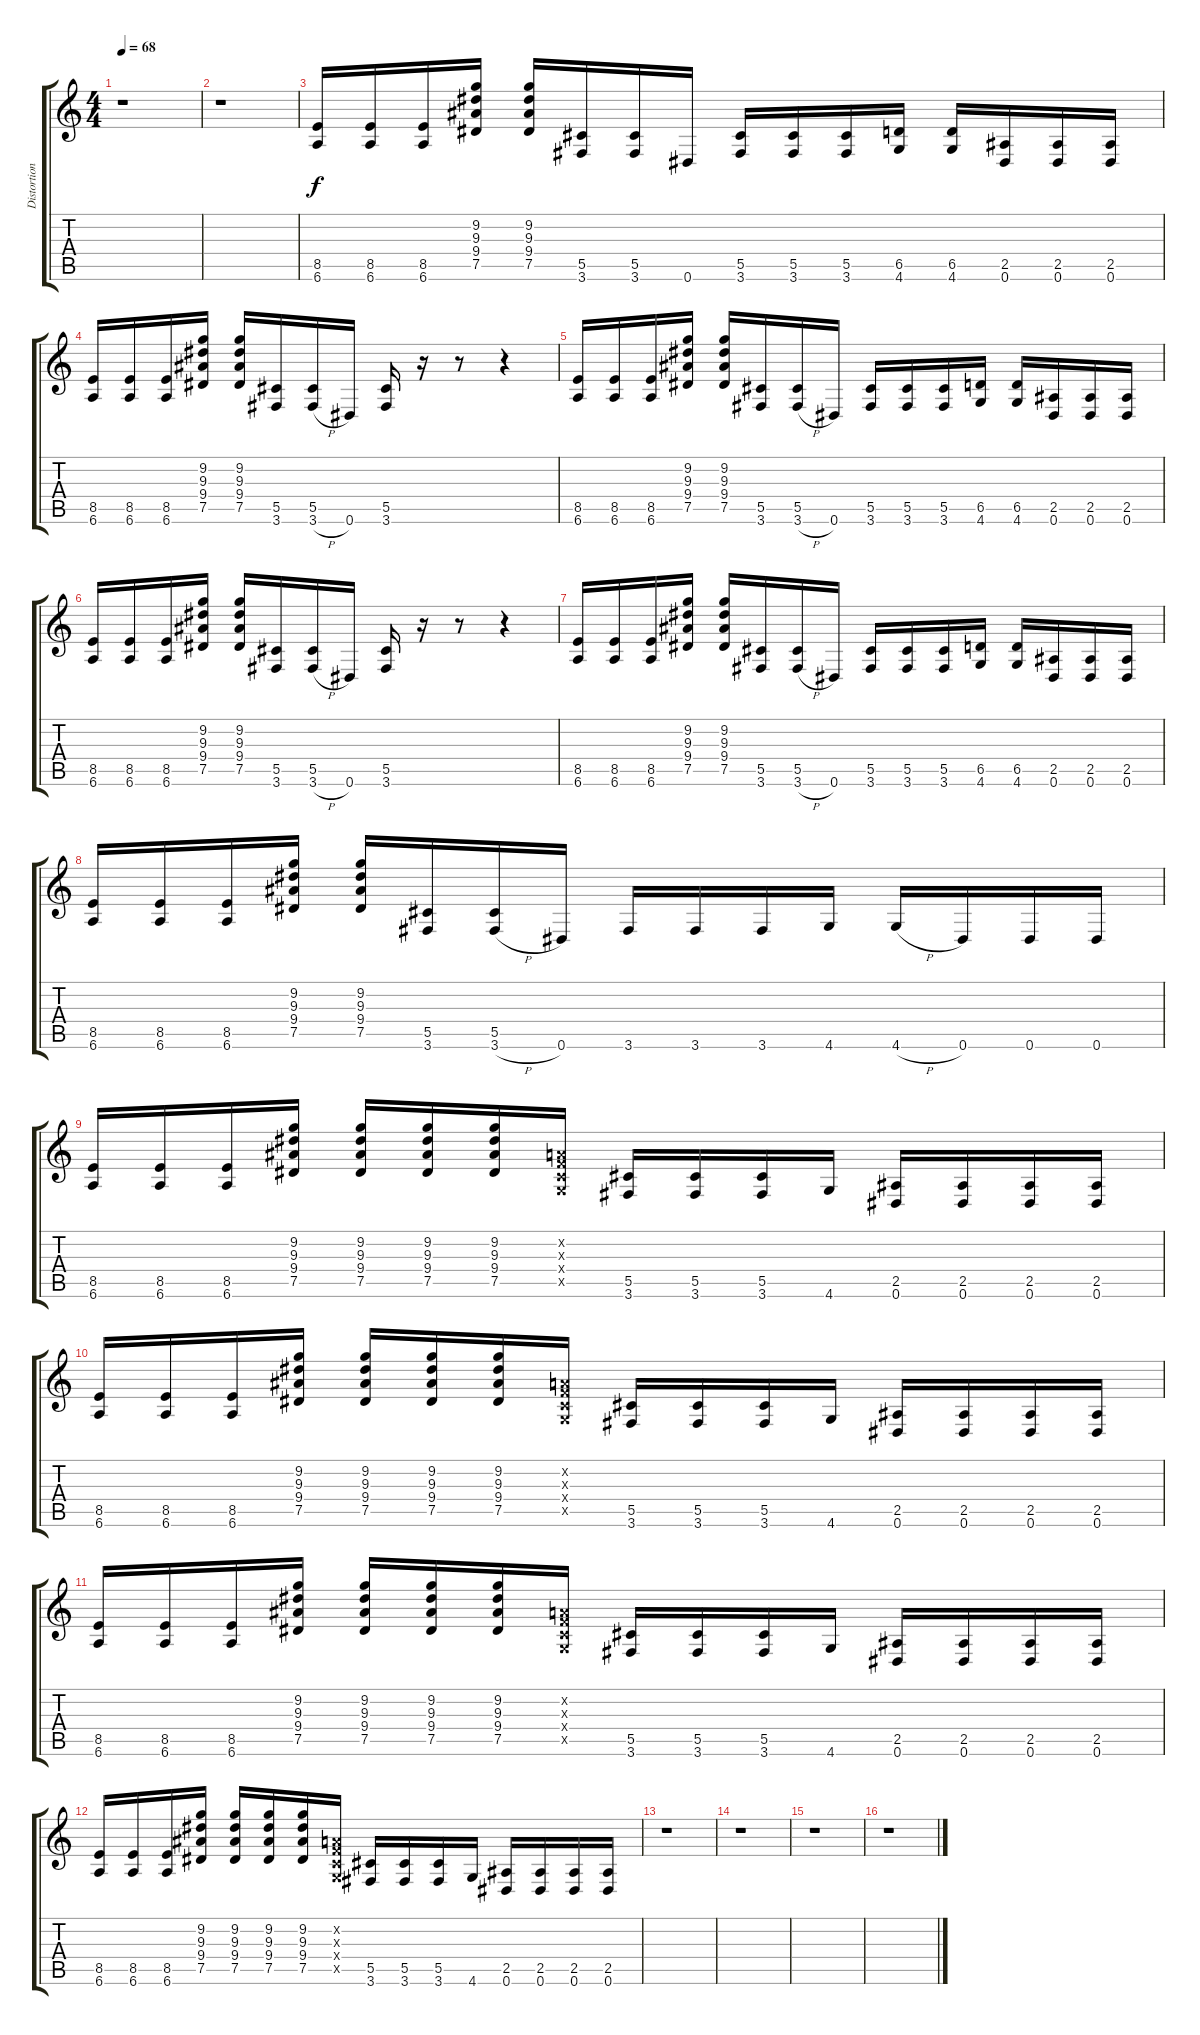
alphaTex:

\track ("Distortion Guitar" "Distortion") {instrument distortionguitar}
\staff {score tabs}
\tuning (Eb4 Bb3 Gb3 Db3 Ab2 Eb2) {hide}
\ts (4 4)
\tempo 68
\clef g2
\ks c
r.1{dy f} |
r.1 |
(8.5 6.6).16 (8.5 6.6).16 (8.5 6.6).16 (9.2 9.3 9.4 7.5).16 (9.2 9.3 9.4 7.5).16 (5.5 3.6).16 (5.5 3.6).16 0.6.16 (5.5 3.6).16 (5.5 3.6).16 (5.5 3.6).16 (6.5 4.6).16 (6.5 4.6).16 (2.5 0.6).16 (2.5 0.6).16 (2.5 0.6).16 |
(8.5 6.6).16 (8.5 6.6).16 (8.5 6.6).16 (9.2 9.3 9.4 7.5).16 (9.2 9.3 9.4 7.5).16 (5.5 3.6).16 (5.5 3.6{h}).16 0.6.16 (5.5 3.6).16 r.16 r.8 r.4 |
(8.5 6.6).16 (8.5 6.6).16 (8.5 6.6).16 (9.2 9.3 9.4 7.5).16 (9.2 9.3 9.4 7.5).16 (5.5 3.6).16 (5.5 3.6{h}).16 0.6.16 (5.5 3.6).16 (5.5 3.6).16 (5.5 3.6).16 (6.5 4.6).16 (6.5 4.6).16 (2.5 0.6).16 (2.5 0.6).16 (2.5 0.6).16 |
(8.5 6.6).16 (8.5 6.6).16 (8.5 6.6).16 (9.2 9.3 9.4 7.5).16 (9.2 9.3 9.4 7.5).16 (5.5 3.6).16 (5.5 3.6{h}).16 0.6.16 (5.5 3.6).16 r.16 r.8 r.4 |
(8.5 6.6).16 (8.5 6.6).16 (8.5 6.6).16 (9.2 9.3 9.4 7.5).16 (9.2 9.3 9.4 7.5).16 (5.5 3.6).16 (5.5 3.6{h}).16 0.6.16 (5.5 3.6).16 (5.5 3.6).16 (5.5 3.6).16 (6.5 4.6).16 (6.5 4.6).16 (2.5 0.6).16 (2.5 0.6).16 (2.5 0.6).16 |
(8.5 6.6).16 (8.5 6.6).16 (8.5 6.6).16 (9.2 9.3 9.4 7.5).16 (9.2 9.3 9.4 7.5).16 (5.5 3.6).16 (5.5 3.6{h}).16 0.6.16 3.6.16 3.6.16 3.6.16 4.6.16 4.6{h}.16 0.6.16 0.6.16 0.6.16 |
(8.5 6.6).16 (8.5 6.6).16 (8.5 6.6).16 (9.2 9.3 9.4 7.5).16 (9.2 9.3 9.4 7.5).16 (9.2 9.3 9.4 7.5).16 (9.2 9.3 9.4 7.5).16 (-1.2{x} -1.3{x} -1.4{x} -1.5{x}).16 (5.5 3.6).16 (5.5 3.6).16 (5.5 3.6).16 4.6.16 (2.5 0.6).16 (2.5 0.6).16 (2.5 0.6).16 (2.5 0.6).16 |
(8.5 6.6).16 (8.5 6.6).16 (8.5 6.6).16 (9.2 9.3 9.4 7.5).16 (9.2 9.3 9.4 7.5).16 (9.2 9.3 9.4 7.5).16 (9.2 9.3 9.4 7.5).16 (-1.2{x} -1.3{x} -1.4{x} -1.5{x}).16 (5.5 3.6).16 (5.5 3.6).16 (5.5 3.6).16 4.6.16 (2.5 0.6).16 (2.5 0.6).16 (2.5 0.6).16 (2.5 0.6).16 |
(8.5 6.6).16 (8.5 6.6).16 (8.5 6.6).16 (9.2 9.3 9.4 7.5).16 (9.2 9.3 9.4 7.5).16 (9.2 9.3 9.4 7.5).16 (9.2 9.3 9.4 7.5).16 (-1.2{x} -1.3{x} -1.4{x} -1.5{x}).16 (5.5 3.6).16 (5.5 3.6).16 (5.5 3.6).16 4.6.16 (2.5 0.6).16 (2.5 0.6).16 (2.5 0.6).16 (2.5 0.6).16 |
(8.5 6.6).16 (8.5 6.6).16 (8.5 6.6).16 (9.2 9.3 9.4 7.5).16 (9.2 9.3 9.4 7.5).16 (9.2 9.3 9.4 7.5).16 (9.2 9.3 9.4 7.5).16 (-1.2{x} -1.3{x} -1.4{x} -1.5{x}).16 (5.5 3.6).16 (5.5 3.6).16 (5.5 3.6).16 4.6.16 (2.5 0.6).16 (2.5 0.6).16 (2.5 0.6).16 (2.5 0.6).16 |
r.1 |
r.1 |
r.1 |
r.1
